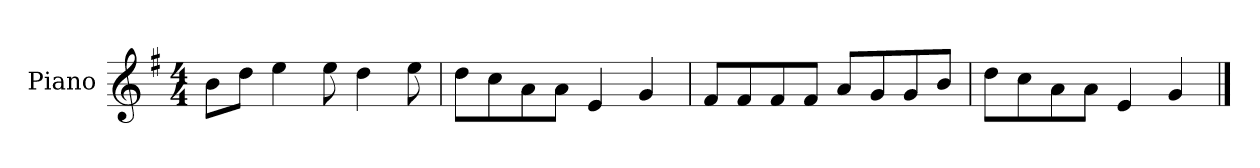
**kern
*part1
*staff1
*I"Piano
*I'P-no
*clefG2
*k[f#]
*M4/4
*MM90
=1
8b\L
8dd\J
4ee\
8ee\
4dd\
8ee\
=2
8dd\L
8cc\
8a\
8a\J
4e/
4g/
=3
8f#/L
8f#/
8f#/
8f#/J
8a/L
8g/
8g/
8b/J
=4
8dd\L
8cc\
8a\
8a\J
4e/
4g/
==
*-
